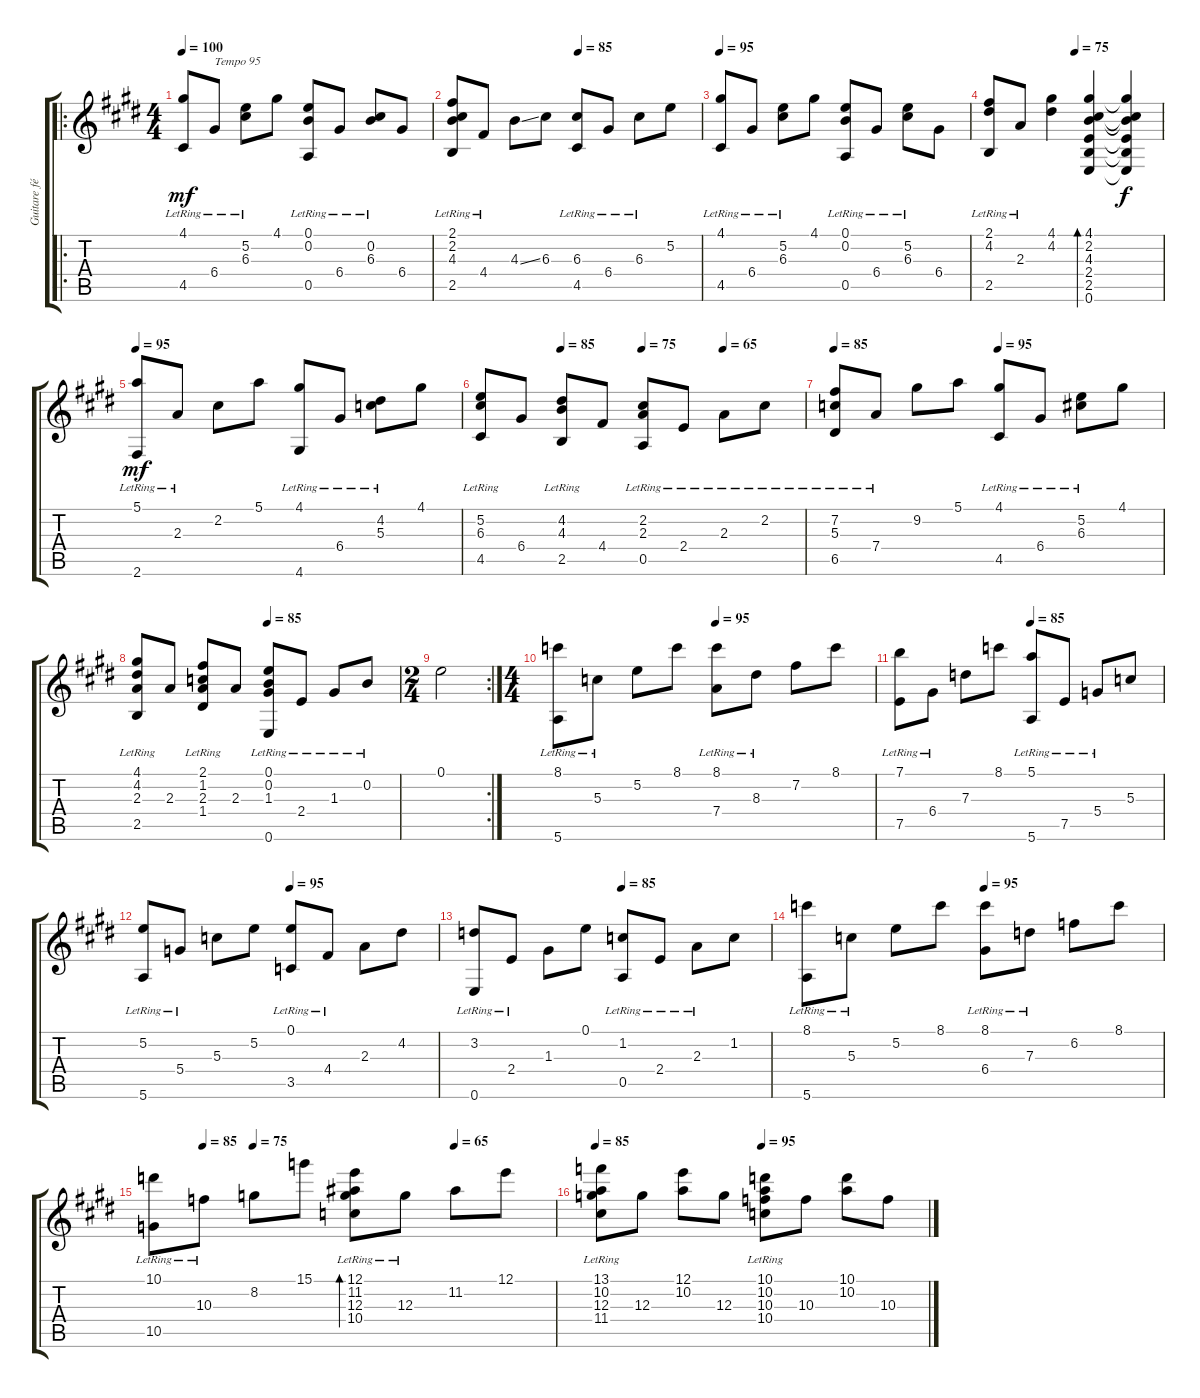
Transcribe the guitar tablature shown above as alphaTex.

\track ("Guitare février 2000" "Guitare fé") {instrument acousticguitarnylon}
\staff {score tabs}
\tuning (E4 B3 G3 D3 A2 E2) {hide}
\ro
\ts (4 4)
\tempo 100
\tempo 95
\tempo 100
\clef g2
\ks c#minor
(4.1{lr} 4.5{lr}).8{dy mf instrument acousticguitarnylon} 6.4{lr}.8{txt "Tempo 95"} (5.2{lr} 6.3{lr}).8 4.1.8 (0.1{lr} 0.2{lr} 0.5{lr}).8 6.4{lr}.8 (0.2{lr} 6.3{lr}).8 6.4.8 |
\tempo (85 0.5)
(2.1{lr} 2.2{lr} 4.3{lr} 2.5{lr}).8 4.4{lr}.8 4.3{ss}.8 6.3.8 (6.3{lr} 4.5{lr}).8 6.4{lr}.8 6.3{lr}.8 5.2.8 |
\tempo 95
(4.1{lr} 4.5{lr}).8 6.4{lr}.8 (5.2{lr} 6.3{lr}).8 4.1.8 (0.1{lr} 0.2{lr} 0.5{lr}).8 6.4{lr}.8 (5.2{lr} 6.3{lr}).8 6.4.8 |
\tempo (75 0.5)
(2.1{lr} 4.2{lr} 2.5{lr}).8 2.3{lr}.8 (4.1 4.2).4 (4.1 2.2 4.3 2.4 2.5 0.6).4{bd 240} (4.1{t} 2.2{t} 4.3{t} 2.4{t} 2.5{t} 0.6{t}).4{dy f} |
\tempo 95
(5.1{lr} 2.6{lr}).8{dy mf} 2.3{lr}.8 2.2.8 5.1.8 (4.1{lr} 4.6{lr}).8 6.4{lr}.8 (4.2{lr} 5.3{lr}).8 4.1.8 |
\tempo (85 0.25)
\tempo (75 0.5)
\tempo (65 0.75)
(5.2{lr} 6.3{lr} 4.5{lr}).8 6.4.8 (4.2{lr} 4.3{lr} 2.5{lr}).8 4.4.8 (2.2{lr} 2.3{lr} 0.5{lr}).8 2.4{lr}.8 2.3{lr}.8 2.2{lr}.8 |
\tempo 85
\tempo (95 0.5)
(7.2{lr} 5.3{lr} 6.5{lr}).8 7.4{lr}.8 9.2.8 5.1.8 (4.1{lr} 4.5{lr}).8 6.4{lr}.8 (5.2{lr} 6.3{lr}).8 4.1.8 |
\tempo (85 0.5)
(4.1{lr} 4.2{lr} 2.3{lr} 2.5{lr}).8 2.3.8 (2.1{lr} 1.2{lr} 2.3{lr} 1.4{lr}).8 2.3.8 (0.1{lr} 0.2{lr} 1.3{lr} 0.6{lr}).8 2.4{lr}.8 1.3{lr}.8 0.2{lr}.8 |
\rc 2
\ts (2 4)
0.1.2 |
\ts (4 4)
\tempo (95 0.5)
(8.1{lr} 5.6{lr}).8 5.3{lr}.8 5.2.8 8.1.8 (8.1{lr} 7.4{lr}).8 8.3{lr}.8 7.2.8 8.1.8 |
\tempo (85 0.5)
(7.1{lr} 7.5{lr}).8 6.4{lr}.8 7.3.8 8.1.8 (5.1{lr} 5.6{lr}).8 7.5{lr}.8 5.4{lr}.8 5.3.8 |
\tempo (95 0.5)
(5.2{lr} 5.6{lr}).8 5.4{lr}.8 5.3.8 5.2.8 (0.1{lr} 3.5{lr}).8 4.4{lr}.8 2.3.8 4.2.8 |
\tempo (85 0.5)
(3.2{lr} 0.6{lr}).8 2.4{lr}.8 1.3.8 0.1.8 (1.2{lr} 0.5{lr}).8 2.4{lr}.8 2.3{lr}.8 1.2.8 |
\tempo (95 0.5)
(8.1{lr} 5.6{lr}).8 5.3{lr}.8 5.2.8 8.1.8 (8.1{lr} 6.4{lr}).8 7.3{lr}.8 6.2.8 8.1.8 |
\tempo (85 0.125)
\tempo (75 0.25)
\tempo (65 0.75)
(10.1{lr} 10.5{lr}).8 10.3{lr}.8 8.2.8 15.1.8 (12.1{lr} 11.2{lr} 12.3 10.4{lr}).8{bd 120} 12.3{lr}.8 11.2.8 12.1.8 |
\tempo 85
\tempo (95 0.5)
(13.1{lr} 10.2{lr} 12.3 11.4{lr}).8 12.3.8 (12.1 10.2).8 12.3.8 (10.1{lr} 10.2{lr} 10.3 10.4{lr}).8 10.3.8 (10.1 10.2).8 10.3.8
